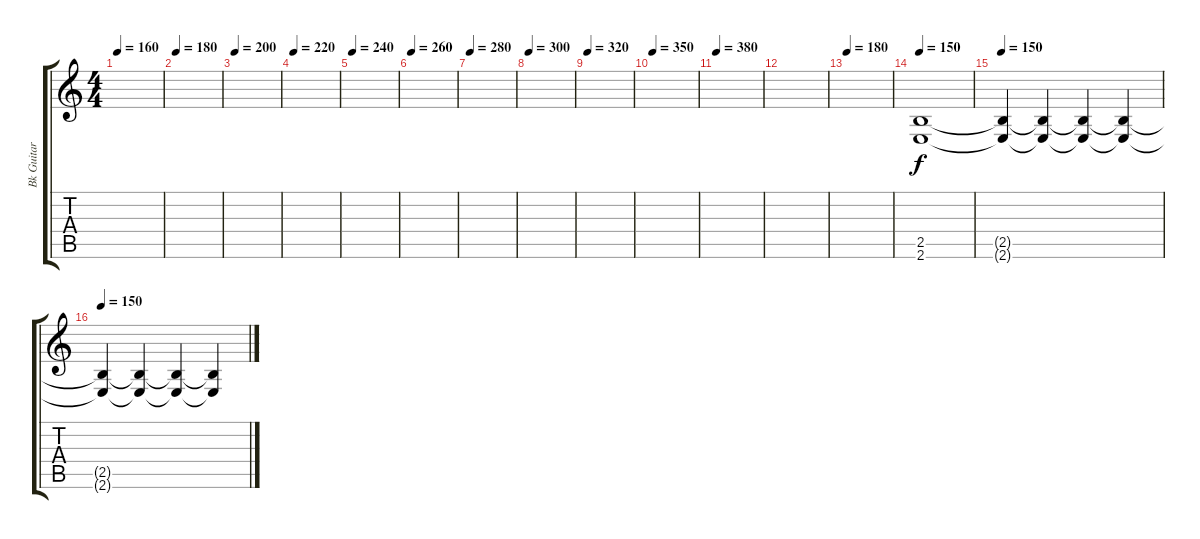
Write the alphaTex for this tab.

\track ("Bk Guitar " "Bk Guitar ") {instrument overdrivenguitar}
\staff {score tabs}
\tuning (E4 B3 G3 D3 A2 D2) {hide}
\ts (4 4)
\tempo 160
\clef g2
\ks c
|
\tempo 180
|
\tempo 200
|
\tempo 220
|
\tempo 240
|
\tempo 260
|
\tempo 280
|
\tempo 300
|
\tempo 320
|
\tempo 350
|
\tempo 380
|
|
\tempo 180
|
\tempo 150
(2.5 2.6).1{volume 13} |
\tempo 150
(2.5{t} 2.6{t}).4{volume 12} (2.5{t} 2.6{t}).4{volume 10} (2.5{t} 2.6{t}).4{volume 8} (2.5{t} 2.6{t}).4{volume 6} |
\tempo 150
(2.5{t} 2.6{t}).4{volume 5} (2.5{t} 2.6{t}).4{volume 4} (2.5{t} 2.6{t}).4{volume 3} (2.5{t} 2.6{t}).4{volume 2}
